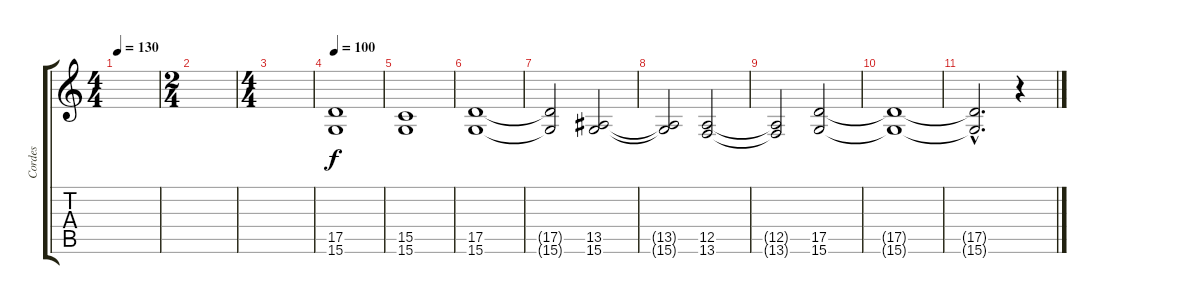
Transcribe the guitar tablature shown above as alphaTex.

\track ("Cordes" "Cordes") {instrument stringensemble2}
\staff {score tabs}
\tuning (E4 B3 G3 D3 A2 E2) {hide}
\ts (4 4)
\tempo 130
\clef g2
\ks c
|
\ts (2 4)
|
\ts (4 4)
|
\tempo 100
(17.5 15.6).1{volume 12} |
(15.5 15.6).1 |
(17.5 15.6).1 |
(17.5{t} 15.6{t}).2 (13.5 15.6).2 |
(13.5{t} 15.6{t}).2 (12.5 13.6).2 |
(12.5{t} 13.6{t}).2 (17.5 15.6).2 |
(17.5{t} 15.6{t}).1 |
(17.5{hac t} 15.6{hac t}).2{d} r.4
